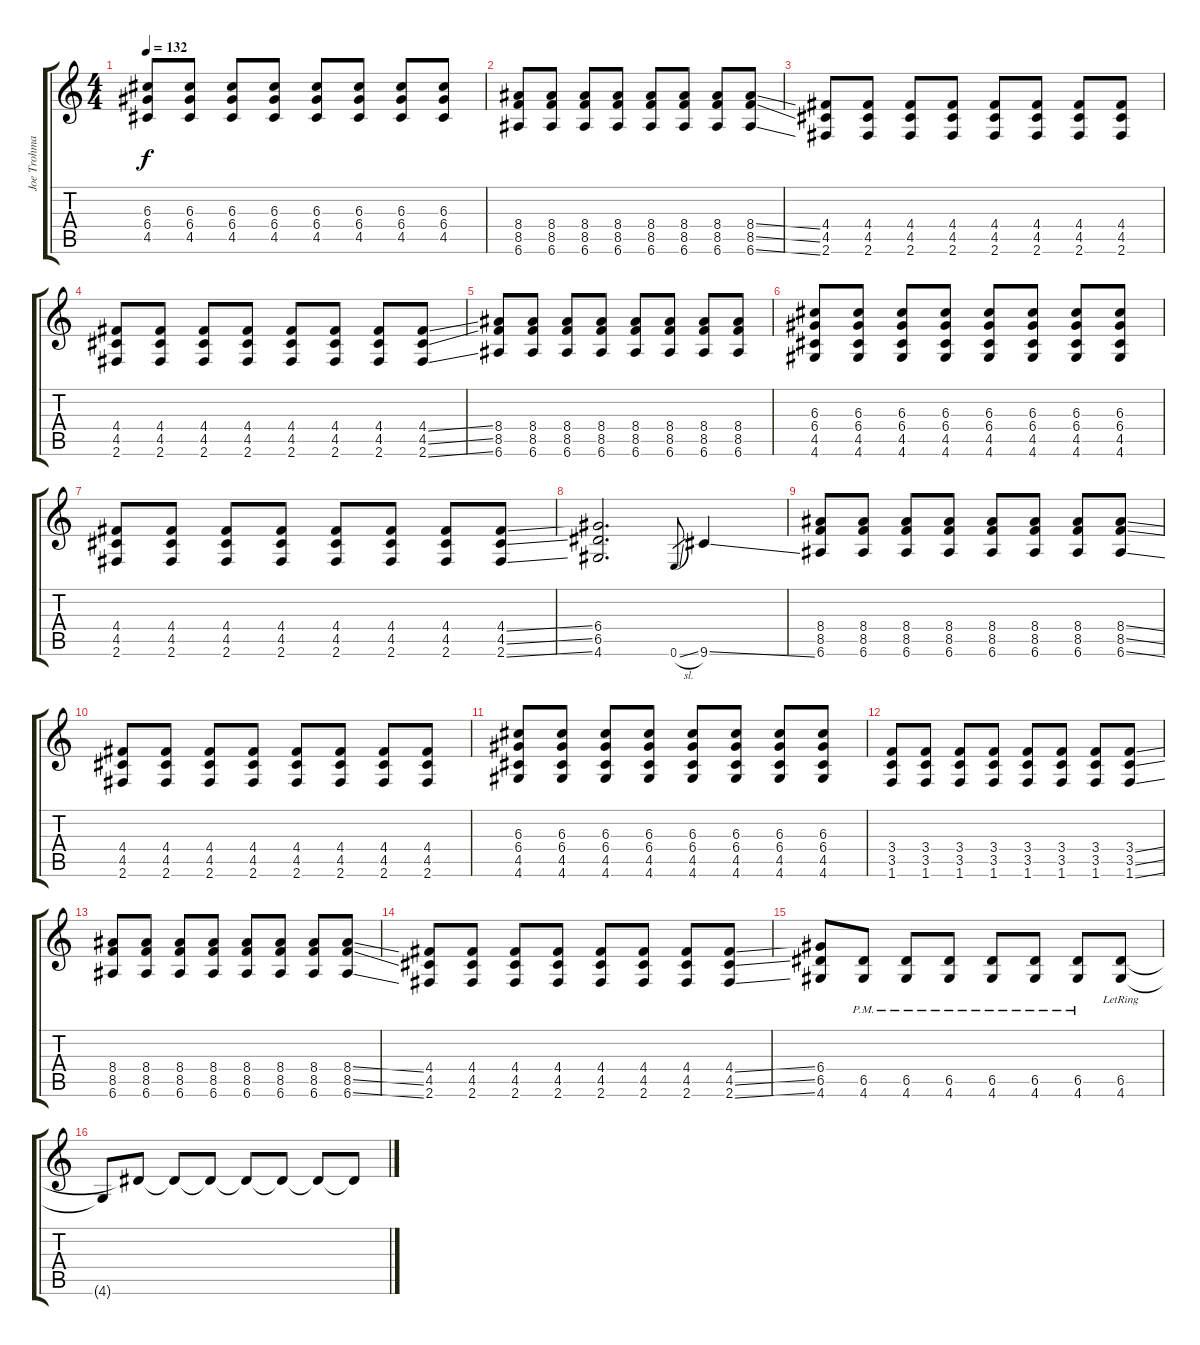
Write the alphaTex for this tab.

\track ("Joe Trohman " "Joe Trohma") {instrument distortionguitar}
\staff {score tabs}
\tuning (E4 B3 G3 D3 A2 E2) {hide}
\ts (4 4)
\tempo 132
\clef g2
\ks c
(6.3 6.4 4.5).8{dy f} (6.3 6.4 4.5).8 (6.3 6.4 4.5).8 (6.3 6.4 4.5).8 (6.3 6.4 4.5).8 (6.3 6.4 4.5).8 (6.3 6.4 4.5).8 (6.3 6.4 4.5).8 |
(8.4 8.5 6.6).8 (8.4 8.5 6.6).8 (8.4 8.5 6.6).8 (8.4 8.5 6.6).8 (8.4 8.5 6.6).8 (8.4 8.5 6.6).8 (8.4 8.5 6.6).8 (8.4{ss} 8.5{ss} 6.6{ss}).8 |
(4.4 4.5 2.6).8 (4.4 4.5 2.6).8 (4.4 4.5 2.6).8 (4.4 4.5 2.6).8 (4.4 4.5 2.6).8 (4.4 4.5 2.6).8 (4.4 4.5 2.6).8 (4.4 4.5 2.6).8 |
(4.4 4.5 2.6).8 (4.4 4.5 2.6).8 (4.4 4.5 2.6).8 (4.4 4.5 2.6).8 (4.4 4.5 2.6).8 (4.4 4.5 2.6).8 (4.4 4.5 2.6).8 (4.4{ss} 4.5{ss} 2.6{ss}).8 |
(8.4 8.5 6.6).8 (8.4 8.5 6.6).8 (8.4 8.5 6.6).8 (8.4 8.5 6.6).8 (8.4 8.5 6.6).8 (8.4 8.5 6.6).8 (8.4 8.5 6.6).8 (8.4 8.5 6.6).8 |
(6.3 6.4 4.5 4.6).8 (6.3 6.4 4.5 4.6).8 (6.3 6.4 4.5 4.6).8 (6.3 6.4 4.5 4.6).8 (6.3 6.4 4.5 4.6).8 (6.3 6.4 4.5 4.6).8 (6.3 6.4 4.5 4.6).8 (6.3 6.4 4.5 4.6).8 |
(4.4 4.5 2.6).8 (4.4 4.5 2.6).8 (4.4 4.5 2.6).8 (4.4 4.5 2.6).8 (4.4 4.5 2.6).8 (4.4 4.5 2.6).8 (4.4 4.5 2.6).8 (4.4{ss} 4.5{ss} 2.6{ss}).8 |
(6.4 6.5 4.6).2{d volume 10} 0.6{sl}.8{gr} 9.6{ss}.4{volume 16} |
(8.4 8.5 6.6).8 (8.4 8.5 6.6).8 (8.4 8.5 6.6).8 (8.4 8.5 6.6).8 (8.4 8.5 6.6).8 (8.4 8.5 6.6).8 (8.4 8.5 6.6).8 (8.4{ss} 8.5{ss} 6.6{ss}).8 |
(4.4 4.5 2.6).8 (4.4 4.5 2.6).8 (4.4 4.5 2.6).8 (4.4 4.5 2.6).8 (4.4 4.5 2.6).8 (4.4 4.5 2.6).8 (4.4 4.5 2.6).8 (4.4 4.5 2.6).8 |
(6.3 6.4 4.5 4.6).8 (6.3 6.4 4.5 4.6).8 (6.3 6.4 4.5 4.6).8 (6.3 6.4 4.5 4.6).8 (6.3 6.4 4.5 4.6).8 (6.3 6.4 4.5 4.6).8 (6.3 6.4 4.5 4.6).8 (6.3 6.4 4.5 4.6).8 |
(3.4 3.5 1.6).8 (3.4 3.5 1.6).8 (3.4 3.5 1.6).8 (3.4 3.5 1.6).8 (3.4 3.5 1.6).8 (3.4 3.5 1.6).8 (3.4 3.5 1.6).8 (3.4{ss} 3.5{ss} 1.6{ss}).8 |
(8.4 8.5 6.6).8 (8.4 8.5 6.6).8 (8.4 8.5 6.6).8 (8.4 8.5 6.6).8 (8.4 8.5 6.6).8 (8.4 8.5 6.6).8 (8.4 8.5 6.6).8 (8.4{ss} 8.5{ss} 6.6{ss}).8 |
(4.4 4.5 2.6).8 (4.4 4.5 2.6).8 (4.4 4.5 2.6).8 (4.4 4.5 2.6).8 (4.4 4.5 2.6).8 (4.4 4.5 2.6).8 (4.4 4.5 2.6).8 (4.4{ss} 4.5{ss} 2.6{ss}).8 |
(6.4 6.5 4.6).8 (6.5{pm} 4.6{pm}).8 (6.5{pm} 4.6{pm}).8 (6.5{pm} 4.6{pm}).8 (6.5{pm} 4.6{pm}).8 (6.5{pm} 4.6{pm}).8 (6.5{pm} 4.6{pm}).8 (6.5{lr} 4.6{lr}).8 |
4.6{t}.8 6.5{t}.8 6.5{t}.8 6.5{t}.8 6.5{t}.8 6.5{t}.8 6.5{t}.8 6.5{t}.8
